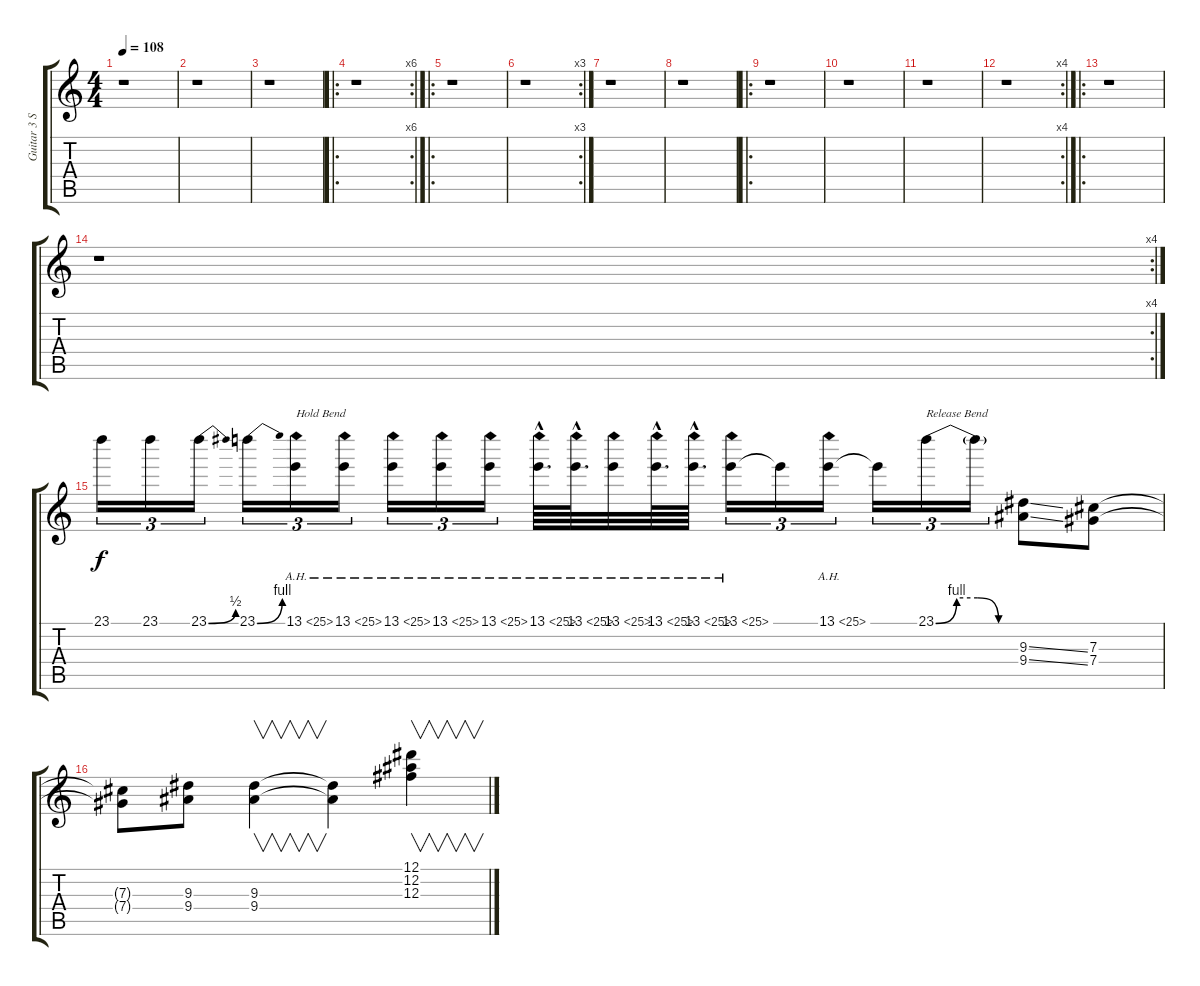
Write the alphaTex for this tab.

\track ("Guitar 3 Solo" "Guitar 3 S") {instrument overdrivenguitar}
\staff {score tabs}
\tuning (Eb4 Bb3 Gb3 Db3 Ab2 Eb2) {hide}
\ts (4 4)
\tempo 108
\clef g2
\ks c
r.1{dy f} |
r.1 |
r.1 |
\ro
\rc 6
r.1 |
\ro
r.1 |
\rc 3
r.1 |
r.1 |
r.1 |
\ro
r.1 |
r.1 |
r.1 |
\rc 4
r.1 |
\ro
r.1 |
\rc 4
r.1 |
23.1.16{tu (3 2)} 23.1.16{tu (3 2)} 23.1{be (bend 0 0 60 2)}.16{tu (3 2)} 23.1{be (bend 0 0 60 4)}.16{tu (3 2)} 13.1{ah 12}.16{tu (3 2) txt "Hold Bend"} 13.1{ah 12}.16{tu (3 2)} 13.1{ah 12}.16{tu (3 2)} 13.1{ah 12}.16{tu (3 2)} 13.1{ah 12}.16{tu (3 2)} 13.1{ah 12 hac}.64{d} 13.1{ah 12 hac}.64{d} 13.1{ah 12}.32 13.1{ah 12 hac}.64{d} 13.1{ah 12 hac}.64{d} 13.1{ah 12}.16{tu (3 2)} 13.1{t}.16{tu (3 2)} 13.1{ah 12}.16{tu (3 2)} 13.1{t}.16{tu (3 2)} 23.1{be (custom 0 0 15 4 30 4 45 0 60 0)}.16{tu (3 2) txt "Release Bend"} 23.1{t}.16{tu (3 2)} (9.3{ss} 9.4{ss}).8 (7.3 7.4).8 |
(7.3{t} 7.4{t}).8 (9.3 9.4).8 (9.3 9.4).4{v} (9.3{t} 9.4{t}).4 (12.1 12.2 12.3).4{v}
